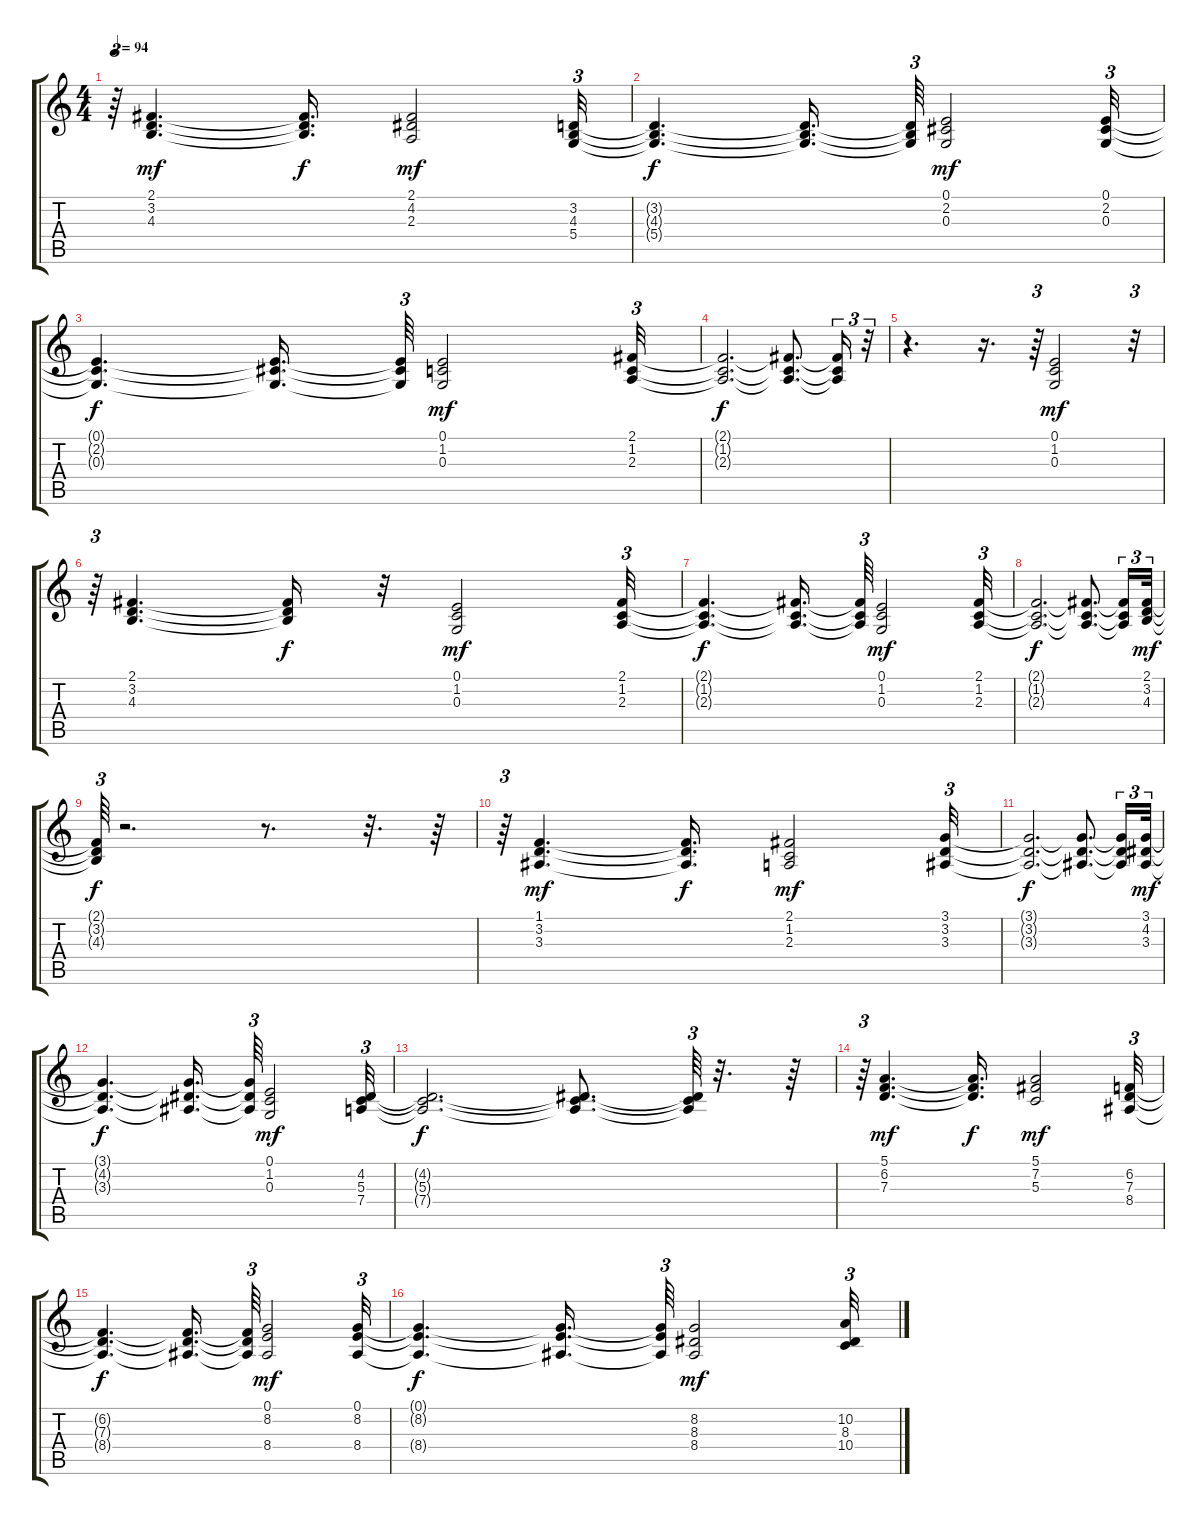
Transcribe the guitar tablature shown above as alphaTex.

\track "" {instrument pad3polysynth}
\staff {score tabs}
\tuning (E4 B3 G3 D3 A2 E2) {hide}
\ts (4 4)
\tempo 94
\clef g2
\ks c
r.64{tu (3 2) dy f} (2.1 3.2 4.3).4{d dy mf} (2.1{t} 3.2{t} 4.3{t}).16{d dy f} (2.1 4.2 2.3).2{dy mf} (3.2 4.3 5.4).32{tu (3 2)} |
(3.2{t} 4.3{t} 5.4{t}).4{d dy f} (3.2{t} 4.3{t} 5.4{t}).16{d} (3.2{t} 4.3{t} 5.4{t}).64{tu (3 2)} (0.1 2.2 0.3).2{dy mf} (0.1 2.2 0.3).32{tu (3 2)} |
(0.1{t} 2.2{t} 0.3{t}).4{d dy f} (0.1{t} 2.2{t} 0.3{t}).16{d} (0.1{t} 2.2{t} 0.3{t}).64{tu (3 2)} (0.1 1.2 0.3).2{dy mf} (2.1 1.2 2.3).32{tu (3 2)} |
(2.1{t} 1.2{t} 2.3{t}).2{d dy f} (2.1{t} 1.2{t} 2.3{t}).8{d} (2.1{t} 1.2{t} 2.3{t}).16{tu (3 2)} r.32{tu (3 2)} |
r.4{d} r.16{d} r.64{tu (3 2)} (0.1 1.2 0.3).2{dy mf} r.32{tu (3 2)} |
r.64{tu (3 2)} (2.1 3.2 4.3).4{d} (2.1{t} 3.2{t} 4.3{t}).16{dy f} r.32 (0.1 1.2 0.3).2{dy mf} (2.1 1.2 2.3).32{tu (3 2)} |
(2.1{t} 1.2{t} 2.3{t}).4{d dy f} (2.1{t} 1.2{t} 2.3{t}).16{d} (2.1{t} 1.2{t} 2.3{t}).64{tu (3 2)} (0.1 1.2 0.3).2{dy mf} (2.1 1.2 2.3).32{tu (3 2)} |
(2.1{t} 1.2{t} 2.3{t}).2{d dy f} (2.1{t} 1.2{t} 2.3{t}).8{d} (2.1{t} 1.2{t} 2.3{t}).16{tu (3 2)} (2.1 3.2 4.3).32{tu (3 2) dy mf} |
(2.1{t} 3.2{t} 4.3{t}).64{tu (3 2) dy f} r.2{d} r.8{d} r.32{d} r.64 |
r.64{tu (3 2)} (1.1 3.2 3.3).4{d dy mf} (1.1{t} 3.2{t} 3.3{t}).16{d dy f} (2.1 1.2 2.3).2{dy mf} (3.1 3.2 3.3).32{tu (3 2)} |
(3.1{t} 3.2{t} 3.3{t}).2{d dy f} (3.1{t} 3.2{t} 3.3{t}).8{d} (3.1{t} 3.2{t} 3.3{t}).16{tu (3 2)} (3.1 4.2 3.3).32{tu (3 2) dy mf} |
(3.1{t} 4.2{t} 3.3{t}).4{d dy f} (3.1{t} 4.2{t} 3.3{t}).16{d} (3.1{t} 4.2{t} 3.3{t}).64{tu (3 2)} (0.1 1.2 0.3).2{dy mf} (4.2 5.3 7.4).32{tu (3 2)} |
(4.2{t} 5.3{t} 7.4{t}).2{d dy f} (4.2{t} 5.3{t} 7.4{t}).8{d} (4.2{t} 5.3{t} 7.4{t}).64{tu (3 2)} r.32{d} r.64 |
r.64{tu (3 2)} (5.1 6.2 7.3).4{d dy mf} (5.1{t} 6.2{t} 7.3{t}).16{d dy f} (5.1 7.2 5.3).2{dy mf} (6.2 7.3 8.4).32{tu (3 2)} |
(6.2{t} 7.3{t} 8.4{t}).4{d dy f} (6.2{t} 7.3{t} 8.4{t}).16{d} (6.2{t} 7.3{t} 8.4{t}).64{tu (3 2)} (0.1 8.2 8.4).2{dy mf} (0.1 8.2 8.4).32{tu (3 2)} |
(0.1{t} 8.2{t} 8.4{t}).4{d dy f} (0.1{t} 8.2{t} 8.4{t}).16{d} (0.1{t} 8.2{t} 8.4{t}).64{tu (3 2)} (8.2 8.3 8.4).2{dy mf} (10.2 8.3 10.4).32{tu (3 2)}
